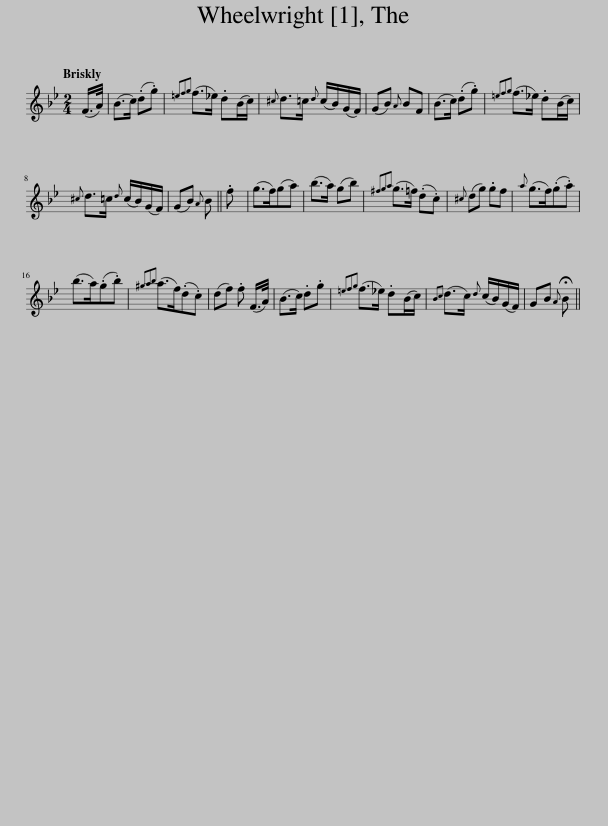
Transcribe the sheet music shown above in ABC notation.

X:1
L:1/8
Q:1/4=120
M:2/4
I:linebreak $
K:Bb
V:1 treble
V:1
 (F/>A/) | (B>c) (.d.g) |{=efg} (f>_e) .d(B/c/) |{^c} d>=c{d} (c/B/)(G/F/) | (GB){A} BF | %5
 (B>c) (.d.g) |{=efg} (f>_e) .d(B/c/) |${^c} d>=c{d} (c/B/)(G/F/) | (GB){A} B || .f | %10
 (g>f)(ga) | (b>a) (gb) |{^fga} (g>=f) (.d.c) |{^c} (dg) .gf |{a} (g>f)(.g.a) |$ %15
 (b>a)(.g.b) |{^gab} (a>f)(.d.c) | (df) .f (F/>A/) | (B>c) .d.g |{=efg} (f>_e) .d(B/c/) | %20
{Bc} (d>c){d} (c/B/)(G/F/) | GB{!fermata!A} !fermata!B || %22
